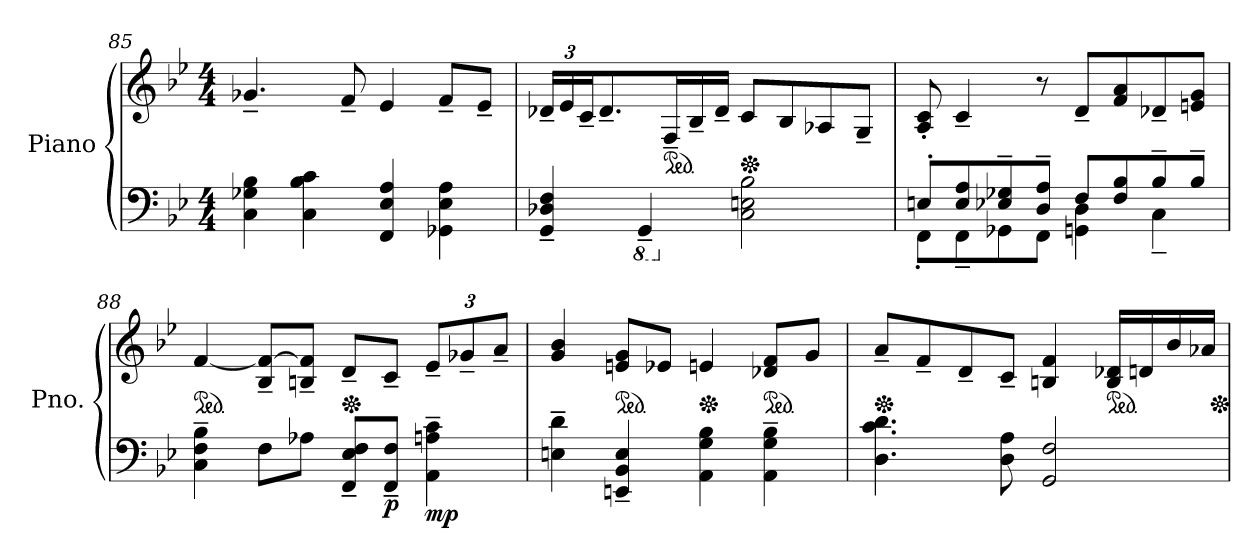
**kern	**kern	**dynam
*part1	*part1	*part1
*staff2	*staff1	*staff1/2
*I"Piano	*	*
*I'Pno.	*	*
*clefF4	*clefG2	*
*k[b-e-]	*k[b-e-]	*
*M4/4	*M4/4	*
=85	=85	=85
4C\ 4G-X\ 4B-\	4.g-X~/	.
4C\ 4B-\ 4c\	.	.
.	8f~/	.
4FF/ 4E-/ 4A/	4e-/	.
4GG-X\ 4E-\ 4A\	8f~/L	.
.	8e-~/J	.
!!LO:PB:g=z
=86	=86	=86
*	*Xbrackettup	*
4GG/~ 4D-X/~ 4F/~	24d-X~/LL	.
.	24e-/	.
.	24c~/J	.
.	8.d-~/	.
*8ba	*	*
4GGG~/	.	.
*	*ped	*
.	16F~/L	.
.	16B-~/	.
.	16d-~/JJ	.
*X8ba	*	*
*	*Xped	*
2C\ 2En\ 2B-\	8c/L	.
.	8B-/	.
.	8A-X/	.
.	8G~/J	.
=87	=87	=87
*^	*	*
8En'/L	8FF'\L	8A/' 8c/'	.
8E/ 8A/	8FF~\	4c~/	.
8E-X/~ 8G-X/~	8GG-X\	.	.
8D/~ 8A/~J	8FF\J	8r	.
8F/L	4GGn\ 4D\	8d~/L	.
8F/ 8B-/	.	8f/ 8a/	.
8B-~/	4C~\	8d-X~/	.
8B-~/J	.	8en/ 8g/J	.
*v	*v	*	*
=88	=88	=88
*	*ped	*
4C\~ 4F\~ 4B-\~	[4f/	.
8F\L	8B-/~ 8f/_~L	.
8A-X\J	8Bn/~ 8f/]~J	.
*	*Xped	*
8FF/~ 8E-/~ 8F/~L	8d~/L	.
!	!	!LO:DY:b=2
8FF/~ 8F/~J	8c~/J	p
!	!	!LO:DY:b=2
4AA\~ 4An\~ 4c\~	12e-~/L	mp
.	12g-X~/	.
.	12a~/J	.
!!LO:LB:g=z
=89	=89	=89
4En\~ 4d\~	4g/ 4b-/	.
*	*ped	*
4EEn/~ 4BB-/~ 4E/~	8en/ 8g/L	.
.	8e-X/J	.
*	*Xped	*
4AA\ 4G\ 4B-\	4en/	.
*	*ped	*
4AA\~ 4G\~ 4B-\~	8d-X/ 8f/L	.
.	8g/J	.
=90	=90	=90
*	*Xped	*
4.D\ 4.c\ 4.d\	8a~/L	.
.	8f~/	.
.	8d~/	.
8D\ 8A\	8c~/J	.
2GG/ 2F/	4Bn/ 4f/	.
*	*ped	*
.	16B/ 16d-X/LL	.
.	16dn/	.
.	16b-/	.
.	16a-X/JJ	.
*	*Xped	*
=	=	=
*-	*-	*-
